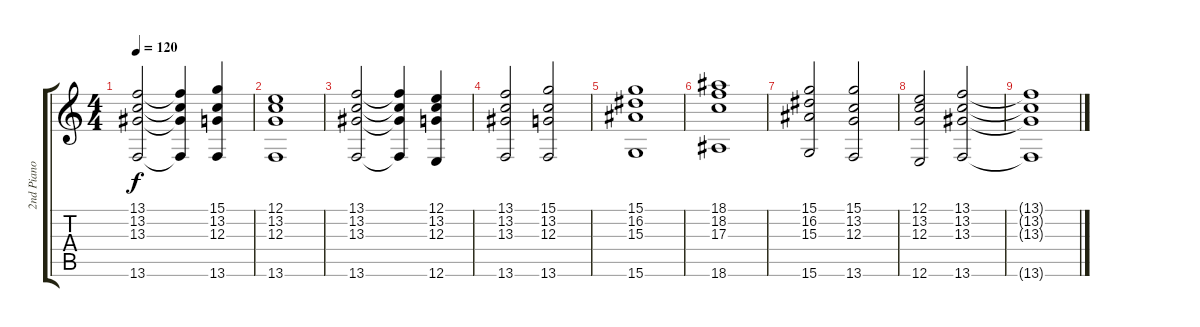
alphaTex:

\track ("2nd Piano" "2nd Piano") {instrument acousticgrandpiano}
\staff {score tabs}
\tuning (E4 B3 G3 D3 A2 E2) {hide}
\ts (4 4)
\tempo 120
\clef g2
\ks c
(13.1 13.2 13.3 13.6).2{dy f} (13.1{t} 13.2{t} 13.3{t} 13.6{t}).4 (15.1 13.2 12.3 13.6).4 |
(12.1 13.2 12.3 13.6).1 |
(13.1 13.2 13.3 13.6).2 (13.1{t} 13.2{t} 13.3{t} 13.6{t}).4 (12.1 13.2 12.3 12.6).4 |
(13.1 13.2 13.3 13.6).2 (15.1 13.2 12.3 13.6).2 |
(15.1 16.2 15.3 15.6).1 |
(18.1 18.2 17.3 18.6).1 |
(15.1 16.2 15.3 15.6).2 (15.1 13.2 12.3 13.6).2 |
(12.1 13.2 12.3 12.6).2 (13.1 13.2 13.3 13.6).2 |
(13.1{t} 13.2{t} 13.3{t} 13.6{t}).1
